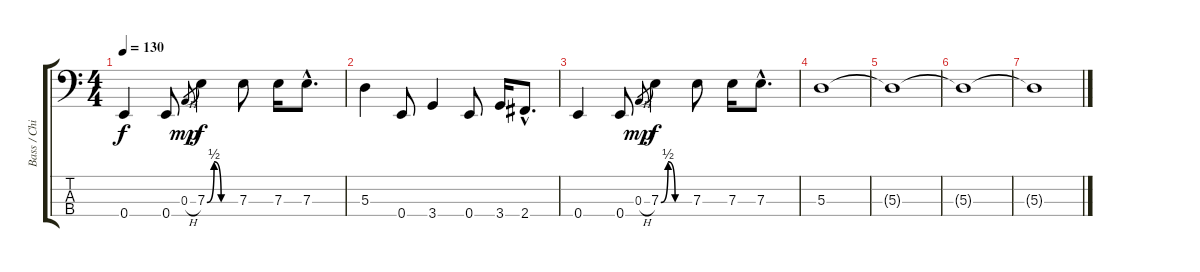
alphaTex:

\track ("Bass / Chi Cheng" "Bass / Chi") {instrument electricbassfinger}
\staff {score tabs}
\tuning (G2 D2 A1 E1) {hide}
\ts (4 4)
\tempo 130
\clef f4
\ks c
0.4.4{dy f} 0.4.8 0.3{h}.8{gr dy mp} 7.3{be (custom 0 0 15 2 30 0 60 0)}.4{dy f} 7.3.8 7.3.16 7.3{hac}.8{d} |
5.3.4 0.4.8 3.4.4 0.4.8 3.4.16 2.4{hac}.8{d} |
0.4.4 0.4.8 0.3{h}.8{gr dy mp} 7.3{be (custom 0 0 15 2 30 0 60 0)}.4{dy f} 7.3.8 7.3.16 7.3{hac}.8{d} |
5.3.1 |
5.3{t}.1 |
5.3{t}.1 |
5.3{t}.1
